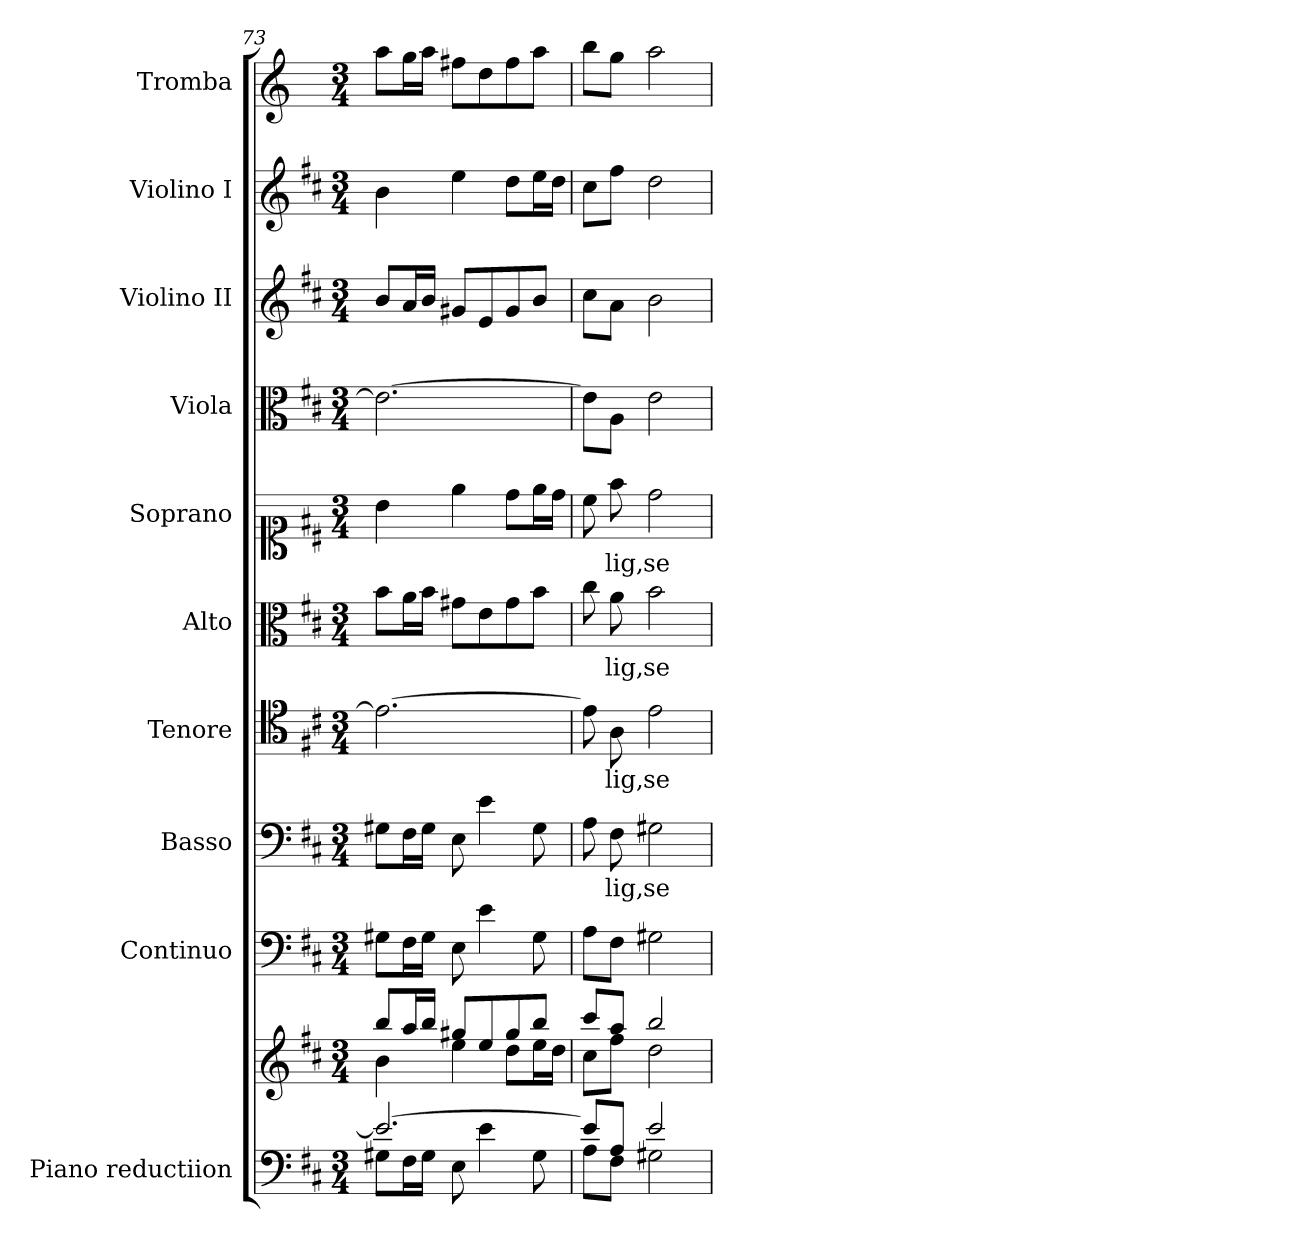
**kern	**kern	**kern	**kern	**text	**kern	**text	**kern	**text	**kern	**text	**kern	**kern	**kern	**kern
*part10	*part10	*part9	*part8	*part8	*part7	*part7	*part6	*part6	*part5	*part5	*part4	*part3	*part2	*part1
*staff11	*staff10	*staff9	*staff8	*staff8	*staff7	*staff7	*staff6	*staff6	*staff5	*staff5	*staff4	*staff3	*staff2	*staff1
*I"Piano reductiion	*	*I"Continuo	*I"Basso	*	*I"Tenore	*	*I"Alto	*	*I"Soprano	*	*I"Viola	*I"Violino II	*I"Violino I	*I"Tromba
*I'Pno	*	*	*	*	*	*	*	*	*	*	*I'Vla	*I'Vln	*I'Vln	*
*clefF4	*clefG2	*clefF4	*clefF4	*	*clefC4	*	*clefC3	*	*clefC1	*	*clefC3	*clefG2	*clefG2	*clefG2
*	*	*	*	*	*	*	*	*	*	*	*	*	*	*ITrd-1c-2
*k[f#c#]	*k[f#c#]	*k[f#c#]	*k[f#c#]	*	*k[f#c#]	*	*k[f#c#]	*	*k[f#c#]	*	*k[f#c#]	*k[f#c#]	*k[f#c#]	*k[f#c#]
*M3/4	*M3/4	*M3/4	*M3/4	*	*M3/4	*	*M3/4	*	*M3/4	*	*M3/4	*M3/4	*M3/4	*M3/4
=73	=73	=73	=73	=73	=73	=73	=73	=73	=73	=73	=73	=73	=73	=73
*^	*^	*	*	*	*	*	*	*	*	*	*	*	*	*
2.e/_	8G#X\L	8bb/L	4b\	8G#X\L	8G#X\L	.	2.e\_	.	8b\L	.	4b\	.	2.e\_	8b/L	4b\	8bb\L
.	16F#\L	16aa/L	.	16F#\L	16F#\L	.	.	.	16a\L	.	.	.	.	16a/L	.	16aa\L
.	16G#\JJ	16bb/JJ	.	16G#\JJ	16G#\JJ	.	.	.	16b\JJ	.	.	.	.	16b/JJ	.	16bb\JJ
.	8E\	8gg#X/L	4ee\	8E\	8E\	.	.	.	8g#X\L	.	4ee\	.	.	8g#X/L	4ee\	8gg#X\L
.	4e\	8ee/	.	4e\	4e\	.	.	.	8e\	.	.	.	.	8e/	.	8ee\
.	.	8gg#/	8dd\L	.	.	.	.	.	8g#\	.	8dd\L	.	.	8g#/	8dd\L	8gg#\
.	8G#\	8bb/J	16ee\L	8G#\	8G#\	.	.	.	8b\J	.	16ee\L	.	.	8b/J	16ee\L	8bb\J
.	.	.	16dd\JJ	.	.	.	.	.	.	.	16dd\JJ	.	.	.	16dd\JJ	.
=74	=74	=74	=74	=74	=74	=74	=74	=74	=74	=74	=74	=74	=74	=74	=74	=74
8e/L]	8A\L	8ccc#/L	8cc#\L	8A\L	8A\	.	8e\]	.	8cc#\	.	8cc#\	.	8e\L]	8cc#\L	8cc#\L	8ccc#\L
!	!	!	!	!	!	!LO:LY:b	!	!LO:LY:b	!	!LO:LY:b	!	!LO:LY:b	!	!	!	!
8A/J	8F#\J	8aa/J	8ff#\J	8F#\J	8F#\	-lig,	8A\	-lig,	8a\	-lig,	8ff#\	-lig,	8A\J	8a\J	8ff#\J	8aa\J
!	!	!	!	!	!	!LO:LY:b	!	!LO:LY:b	!	!LO:LY:b	!	!LO:LY:b	!	!	!	!
2e/	2G#X\	2bb/	2dd\	2G#X\	2G#X\	se-	2e\	se-	2b\	se-	2dd\	se-	2e\	2b\	2dd\	2bb\
*v	*v	*	*	*	*	*	*	*	*	*	*	*	*	*	*	*
*	*v	*v	*	*	*	*	*	*	*	*	*	*	*	*	*
=	=	=	=	=	=	=	=	=	=	=	=	=	=	=
*-	*-	*-	*-	*-	*-	*-	*-	*-	*-	*-	*-	*-	*-	*-
